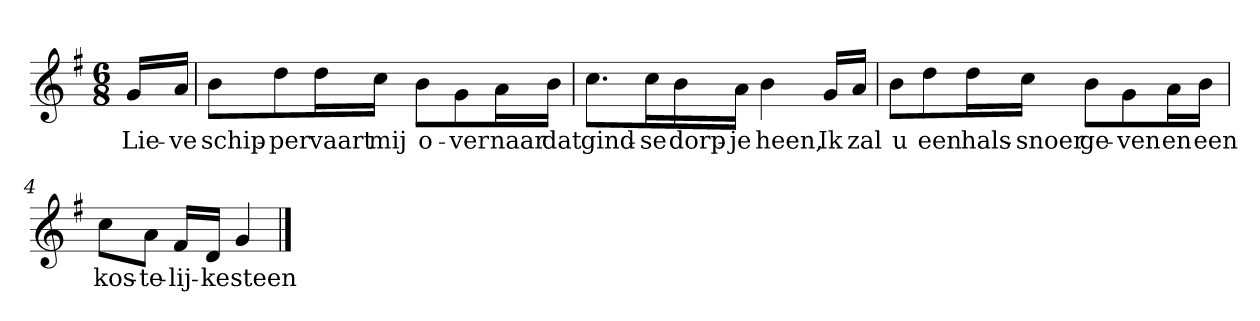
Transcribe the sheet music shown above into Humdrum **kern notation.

**kern	**text
*part1	*part1
*staff1	*staff1
*clefG2	*
*k[f#]	*
*G:	*
*M6/8	*
*MM120	*
=	=
16g/LL	Lie-
16a/JJ	-ve
=1	=1
8b\L	schip-
8dd\	-per
16dd\L	vaart
16cc\JJ	mij
8b\L	o-
8g\	-ver
16a\L	naar
16b\JJ	dat
=2	=2
8.cc\L	gind-
16cc\L	-se
16b\	dorp-
16a\JJ	-je
4b	heen,
16g/LL	Ik
16a/JJ	zal
=3	=3
8b\L	u
8dd\	een
16dd\L	hals-
16cc\JJ	-snoer
8b\L	ge-
8g\	-ven
16a\L	en
16b\JJ	een
=4	=4
8cc\L	kos-
8a\J	-te-
16f#/LL	-lij-
16d/JJ	-ke
4g	steen
==	==
*-	*-
